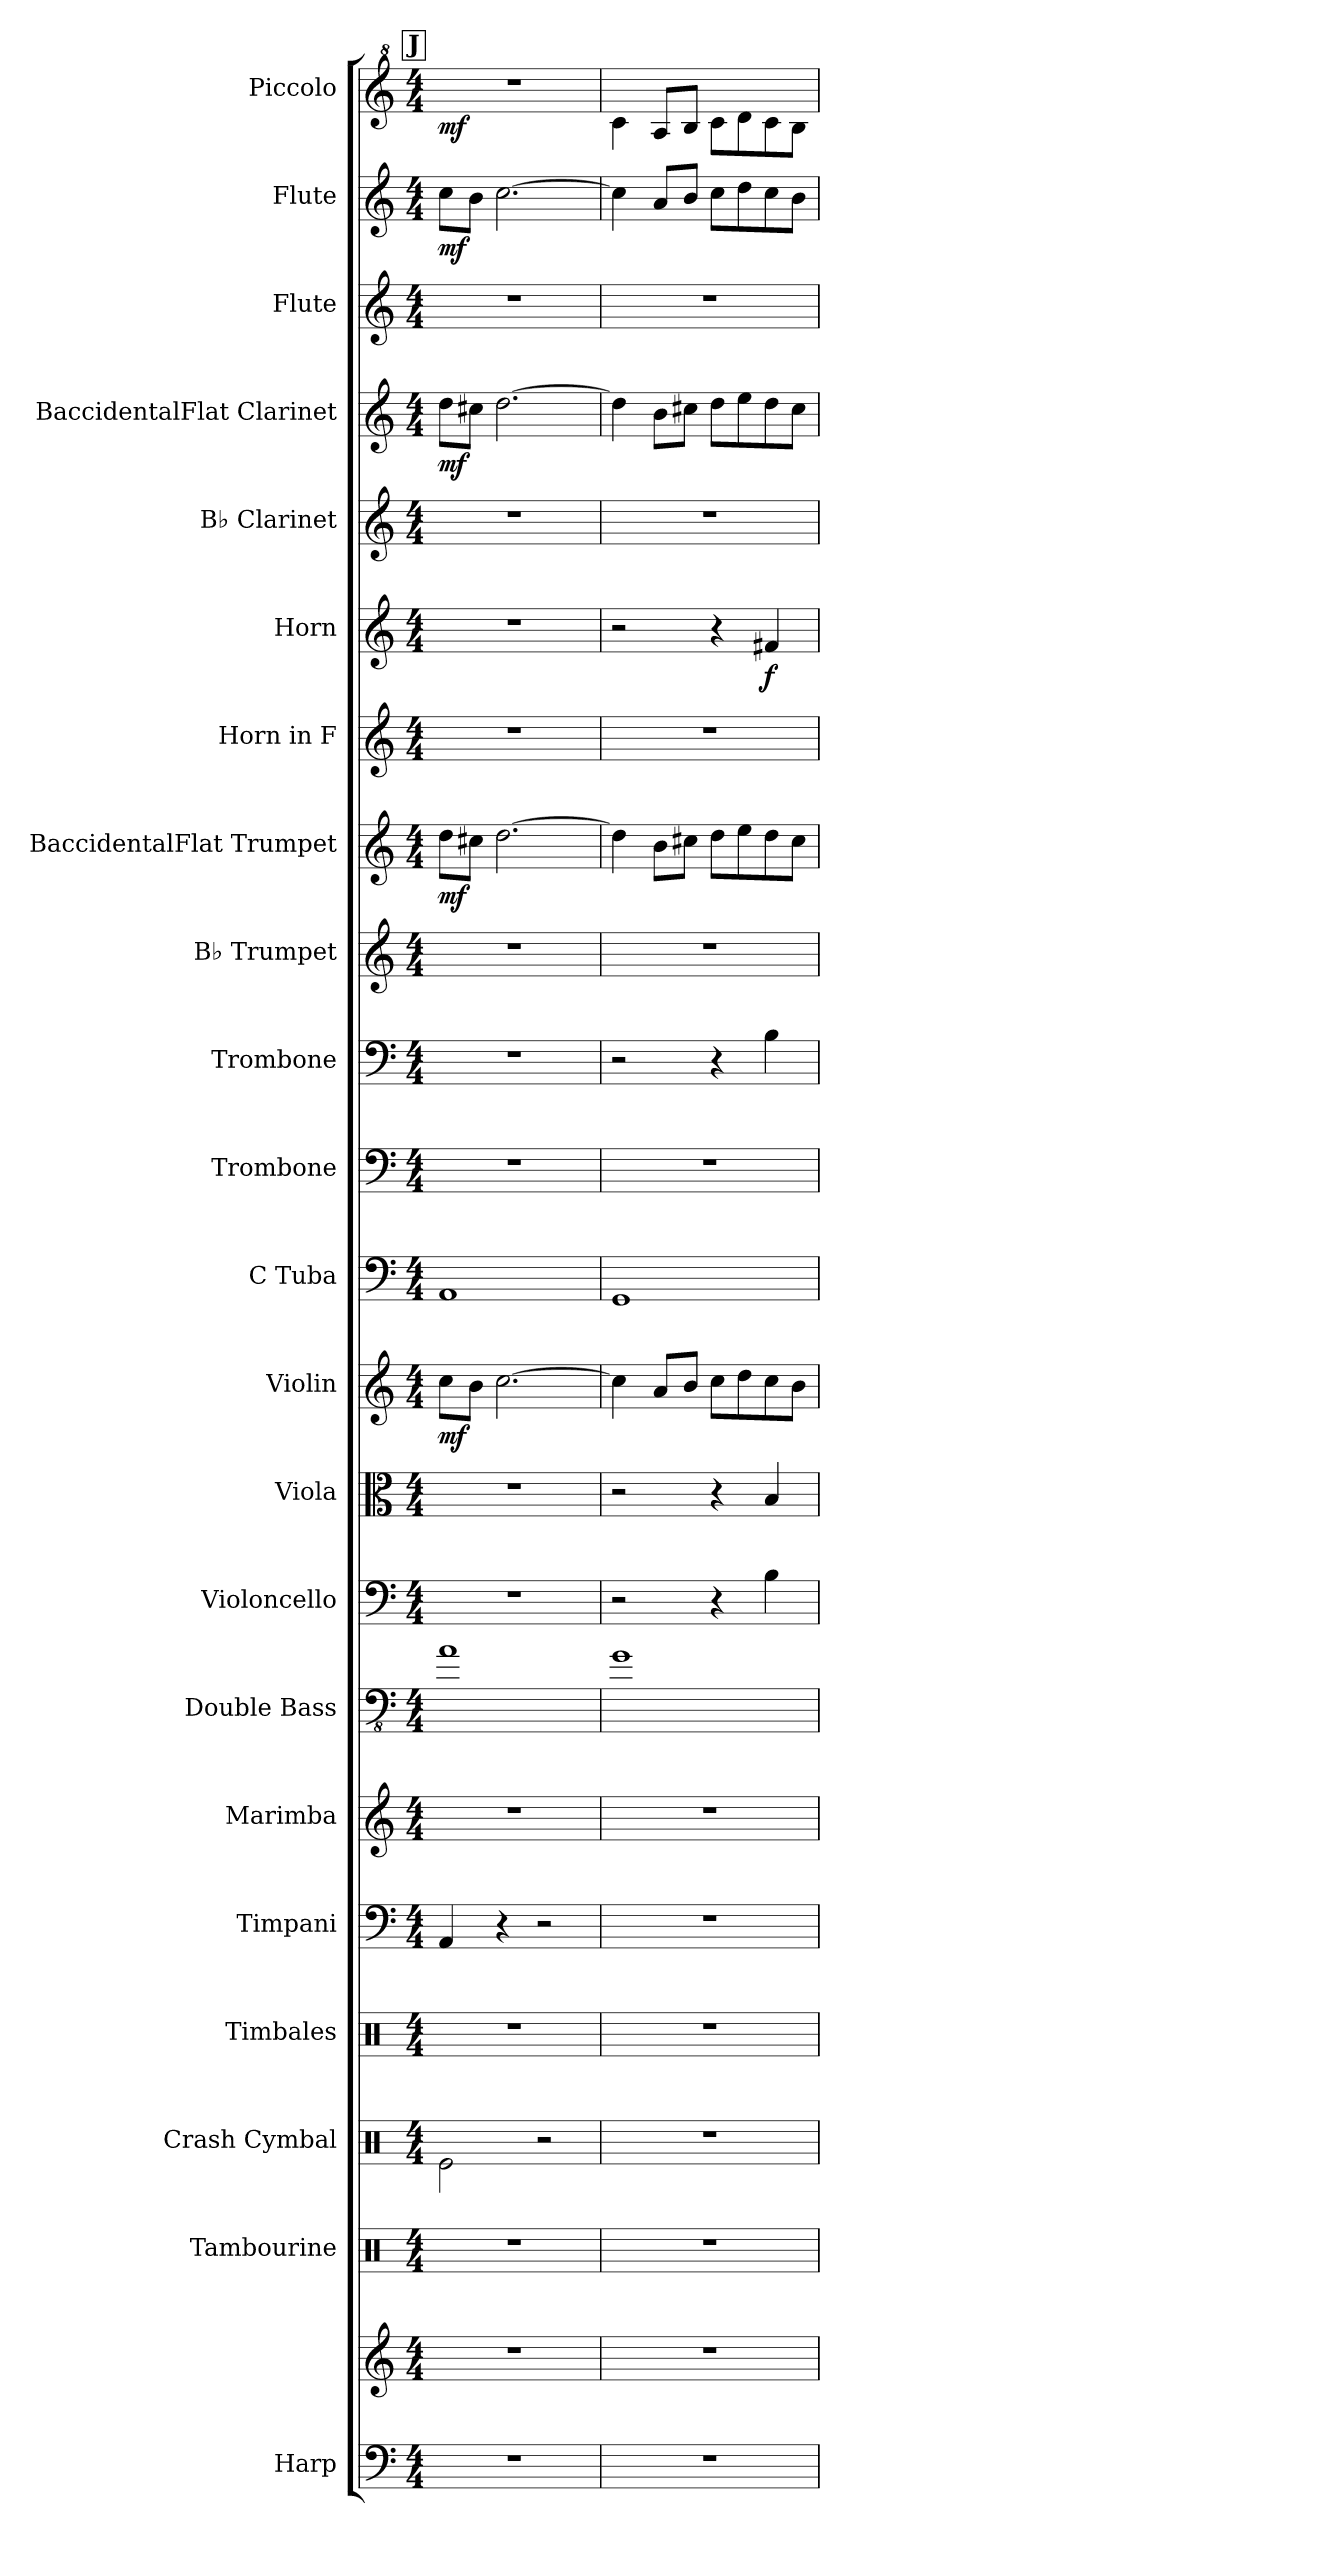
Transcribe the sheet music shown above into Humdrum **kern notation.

**kern	**kern	**kern	**kern	**dynam	**kern	**kern	**kern	**kern	**kern	**kern	**kern	**dynam	**kern	**kern	**kern	**dynam	**kern	**kern	**dynam	**kern	**kern	**dynam	**kern	**kern	**dynam	**kern	**kern	**dynam	**kern	**dynam
*part22	*part22	*part21	*part20	*part20	*part19	*part18	*part17	*part16	*part15	*part14	*part13	*part13	*part12	*part11	*part10	*part10	*part9	*part8	*part8	*part7	*part6	*part6	*part5	*part4	*part4	*part3	*part2	*part2	*part1	*part1
*staff23	*staff22	*staff21	*staff20	*staff20	*staff19	*staff18	*staff17	*staff16	*staff15	*staff14	*staff13	*staff13	*staff12	*staff11	*staff10	*staff10	*staff9	*staff8	*staff8	*staff7	*staff6	*staff6	*staff5	*staff4	*staff4	*staff3	*staff2	*staff2	*staff1	*staff1
*I"Harp	*	*I"Tambourine	*I"Crash Cymbal	*	*I"Timbales	*I"Timpani	*I"Marimba	*I"Double Bass	*I"Violoncello	*I"Viola	*I"Violin	*	*I"C Tuba	*I"Trombone	*I"Trombone	*	*I"B♭ Trumpet	*I"BaccidentalFlat Trumpet	*	*I"Horn in F	*I"Horn	*	*I"B♭ Clarinet	*I"BaccidentalFlat Clarinet	*	*I"Flute	*I"Flute	*	*I"Piccolo	*
*I'Hrp.	*	*I'Tamb.	*I'Cr. Cym.	*	*I'Timb.	*I'Timp.	*I'Mrm.	*	*I'Vlc.	*I'Vla.	*I'Vln.	*	*I'C Tu.	*I'Tbn.	*I'Trb.	*	*I'B♭ Tpt.	*I'BaccidentalFlat Tpt.	*	*	*I'Hn.	*	*I'B♭ Cl.	*I'BaccidentalFlat Cl.	*	*I'Fl.	*I'Fl.	*	*I'Picc.	*
*clefF4	*clefG2	*clefX	*clefX	*	*clefX	*clefF4	*clefG2	*clefFv4	*clefF4	*clefC3	*clefG2	*	*clefF4	*clefF4	*clefF4	*	*clefG2	*clefG2	*	*clefG2	*clefG2	*	*clefG2	*clefG2	*	*clefG2	*clefG2	*	*clefG^2	*
*	*	*	*	*	*	*	*	*ITrd7c12	*	*	*	*	*	*	*	*	*ITrd1c2	*ITrd1c2	*	*ITrd4c7	*ITrd4c7	*	*ITrd1c2	*ITrd1c2	*	*	*	*	*ITrd-7c-12	*
*k[]	*k[]	*k[]	*k[]	*	*k[]	*k[]	*k[]	*k[]	*k[]	*k[]	*k[]	*	*k[]	*k[]	*k[]	*	*k[b-e-]	*k[b-e-]	*	*k[b-]	*k[b-]	*	*k[b-e-]	*k[b-e-]	*	*k[]	*k[]	*	*k[]	*
*M4/4	*M4/4	*M4/4	*M4/4	*	*M4/4	*M4/4	*M4/4	*M4/4	*M4/4	*M4/4	*M4/4	*	*M4/4	*M4/4	*M4/4	*	*M4/4	*M4/4	*	*M4/4	*M4/4	*	*M4/4	*M4/4	*	*M4/4	*M4/4	*	*M4/4	*
!!LO:REH:place=s1:a:B:fs=14:t=J
=79	=79	=79	=79	=79	=79	=79	=79	=79	=79	=79	=79	=79	=79	=79	=79	=79	=79	=79	=79	=79	=79	=79	=79	=79	=79	=79	=79	=79	=79	=79
!	!	!	!	!LO:DY:b	!	!	!	!	!	!	!	!	!	!	!	!	!	!	!	!	!	!	!	!	!	!	!	!	!	!
!	!	!	!	!LO:DY:n=1:b	!	!	!	!	!	!	!	!LO:DY:b	!	!	!	!	!	!	!LO:DY:b	!	!	!	!	!	!LO:DY:b	!	!	!LO:DY:b	!	!LO:DY:b
1r	1r	1r	2Re\	other-dynamics fff	1r	4AA/	1r	1AA	1r	1r	8cc\L	mf	1AA	1r	1r	.	1r	8cc\L	mf	1r	1r	.	1r	8cc\L	mf	1r	8cc\L	mf	1r	mf
.	.	.	.	.	.	.	.	.	.	.	8b\J	.	.	.	.	.	.	8bn\J	.	.	.	.	.	8bn\J	.	.	8b\J	.	.	.
.	.	.	.	.	.	4r	.	.	.	.	[2.cc\	.	.	.	.	.	.	[2.cc\	.	.	.	.	.	[2.cc\	.	.	[2.cc\	.	.	.
.	.	.	2r	.	.	2r	.	.	.	.	.	.	.	.	.	.	.	.	.	.	.	.	.	.	.	.	.	.	.	.
=80	=80	=80	=80	=80	=80	=80	=80	=80	=80	=80	=80	=80	=80	=80	=80	=80	=80	=80	=80	=80	=80	=80	=80	=80	=80	=80	=80	=80	=80	=80
1r	1r	1r	1r	.	1r	1r	1r	1GG	2r	2r	4cc\]	.	1GG	1r	2r	.	1r	4cc\]	.	1r	2r	.	1r	4cc\]	.	1r	4cc\]	.	4ccc\	.
.	.	.	.	.	.	.	.	.	.	.	8a/L	.	.	.	.	.	.	8a\L	.	.	.	.	.	8a\L	.	.	8a/L	.	8aa/L	.
.	.	.	.	.	.	.	.	.	.	.	8b/J	.	.	.	.	.	.	8bn\J	.	.	.	.	.	8bn\J	.	.	8b/J	.	8bb/J	.
.	.	.	.	.	.	.	.	.	4r	4r	8cc\L	.	.	.	4r	.	.	8cc\L	.	.	4r	.	.	8cc\L	.	.	8cc\L	.	8ccc\L	.
.	.	.	.	.	.	.	.	.	.	.	8dd\	.	.	.	.	.	.	8dd\	.	.	.	.	.	8dd\	.	.	8dd\	.	8ddd\	.
!	!	!	!	!	!	!	!	!	!	!	!	!	!	!	!	!LO:DY:b	!	!	!	!	!	!	!	!	!	!	!	!	!	!
!	!	!	!	!	!	!	!	!	!	!	!	!	!	!	!	!LO:DY:n=1:b	!	!	!	!	!	!LO:DY:b	!	!	!	!	!	!	!	!
.	.	.	.	.	.	.	.	.	4B\	4B/	8cc\	.	.	.	4B\	other-dynamics mf	.	8cc\	.	.	4Bn/	f	.	8cc\	.	.	8cc\	.	8ccc\	.
.	.	.	.	.	.	.	.	.	.	.	8b\J	.	.	.	.	.	.	8b\J	.	.	.	.	.	8b\J	.	.	8b\J	.	8bb\J	.
=	=	=	=	=	=	=	=	=	=	=	=	=	=	=	=	=	=	=	=	=	=	=	=	=	=	=	=	=	=	=
*-	*-	*-	*-	*-	*-	*-	*-	*-	*-	*-	*-	*-	*-	*-	*-	*-	*-	*-	*-	*-	*-	*-	*-	*-	*-	*-	*-	*-	*-	*-
